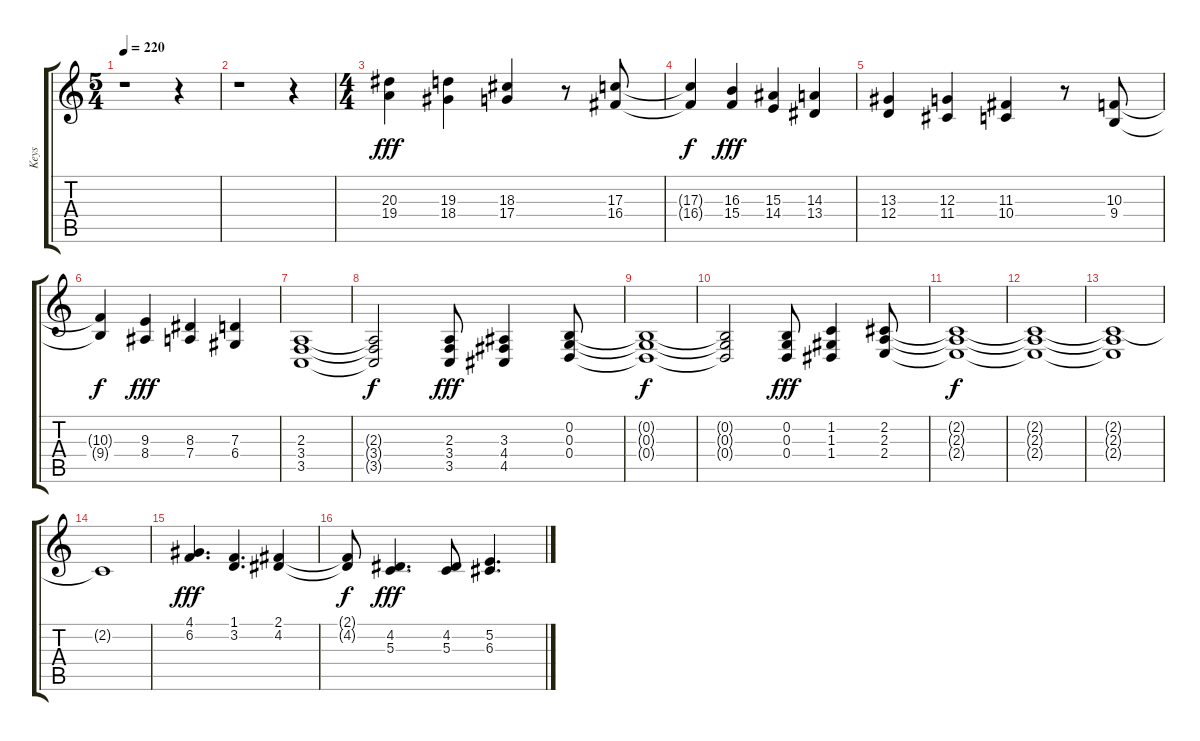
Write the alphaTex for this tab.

\track ("Keys" "Keys") {instrument stringensemble1}
\staff {score tabs}
\tuning (E4 B3 G3 D3 A2 E2) {hide}
\ts (5 4)
\tempo 220
\clef g2
\ks c
r.1{dy f} r.4 |
r.1 r.4 |
\ts (4 4)
(20.3 19.4).4{dy fff} (19.3 18.4).4 (18.3 17.4).4 r.8 (17.3 16.4).8 |
(17.3{t} 16.4{t}).4{dy f} (16.3 15.4).4{dy fff} (15.3 14.4).4 (14.3 13.4).4 |
(13.3 12.4).4 (12.3 11.4).4 (11.3 10.4).4 r.8 (10.3 9.4).8 |
(10.3{t} 9.4{t}).4{dy f} (9.3 8.4).4{dy fff} (8.3 7.4).4 (7.3 6.4).4 |
(2.3 3.4 3.5).1 |
(2.3{t} 3.4{t} 3.5{t}).2{dy f} (2.3 3.4 3.5).8{dy fff} (3.3 4.4 4.5).4 (0.2 0.3 0.4).8 |
(0.2{t} 0.3{t} 0.4{t}).1{dy f} |
(0.2{t} 0.3{t} 0.4{t}).2 (0.2 0.3 0.4).8{dy fff} (1.2 1.3 1.4).4 (2.2 2.3 2.4).8 |
(2.2{t} 2.3{t} 2.4{t}).1{dy f} |
(2.2{t} 2.3{t} 2.4{t}).1 |
(2.2{t} 2.3{t} 2.4{t}).1 |
2.2{t}.1 |
(4.1 6.2).4{d dy fff} (1.1 3.2).4{d} (2.1 4.2).4 |
(2.1{t} 4.2{t}).8{dy f} (4.2 5.3).4{d dy fff} (4.2 5.3).8 (5.2 6.3).4{d}
